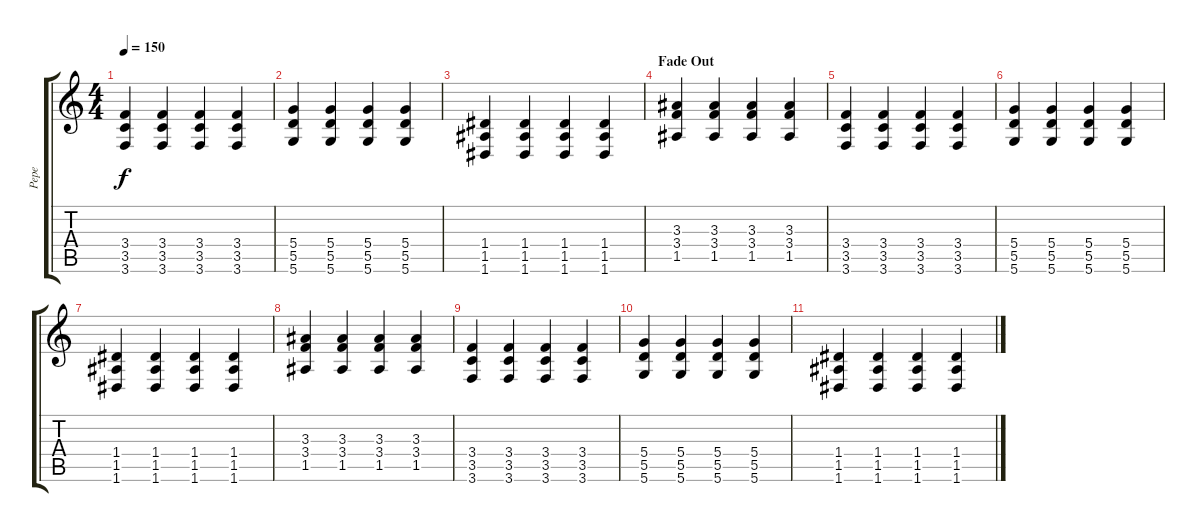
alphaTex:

\track ("Pepe" "Pepe") {instrument distortionguitar}
\staff {score tabs}
\tuning (E4 B3 G3 D3 A2 D2) {hide}
\ts (4 4)
\tempo 150
\clef g2
\ks c
(3.4 3.5 3.6).4{dy f} (3.4 3.5 3.6).4 (3.4 3.5 3.6).4 (3.4 3.5 3.6).4 |
(5.4 5.5 5.6).4 (5.4 5.5 5.6).4 (5.4 5.5 5.6).4 (5.4 5.5 5.6).4 |
(1.4 1.5 1.6).4 (1.4 1.5 1.6).4 (1.4 1.5 1.6).4 (1.4 1.5 1.6).4 |
\section ("" "Fade Out")
(3.3 3.4 1.5).4 (3.3 3.4 1.5).4 (3.3 3.4 1.5).4 (3.3 3.4 1.5).4 |
(3.4 3.5 3.6).4 (3.4 3.5 3.6).4 (3.4 3.5 3.6).4 (3.4 3.5 3.6).4 |
(5.4 5.5 5.6).4 (5.4 5.5 5.6).4 (5.4 5.5 5.6).4 (5.4 5.5 5.6).4 |
(1.4 1.5 1.6).4 (1.4 1.5 1.6).4 (1.4 1.5 1.6).4 (1.4 1.5 1.6).4 |
(3.3 3.4 1.5).4 (3.3 3.4 1.5).4 (3.3 3.4 1.5).4 (3.3 3.4 1.5).4 |
(3.4 3.5 3.6).4 (3.4 3.5 3.6).4 (3.4 3.5 3.6).4 (3.4 3.5 3.6).4 |
(5.4 5.5 5.6).4 (5.4 5.5 5.6).4 (5.4 5.5 5.6).4 (5.4 5.5 5.6).4 |
(1.4 1.5 1.6).4 (1.4 1.5 1.6).4 (1.4 1.5 1.6).4 (1.4 1.5 1.6).4
